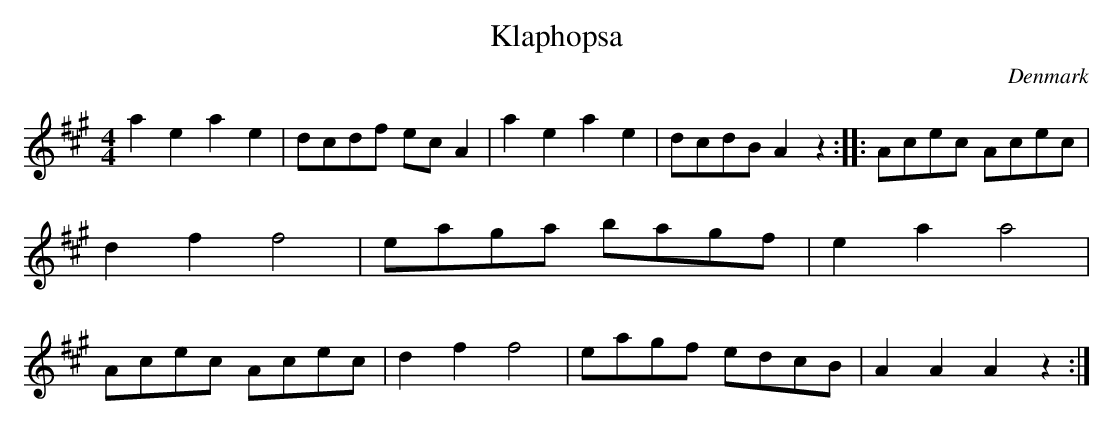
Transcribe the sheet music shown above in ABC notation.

X:1
T:Klaphopsa
O:Denmark
M:4/4
K:A
a2e2 a2e2 | dcdf ecA2 | a2e2 a2e2 | dcdBA2z2 ::\
Acec Acec | d2f2 f4 | eaga bagf | e2a2a4 |\
Acec Acec | d2f2 f4 | eagf edcB | A2A2 A2z2 :|**
